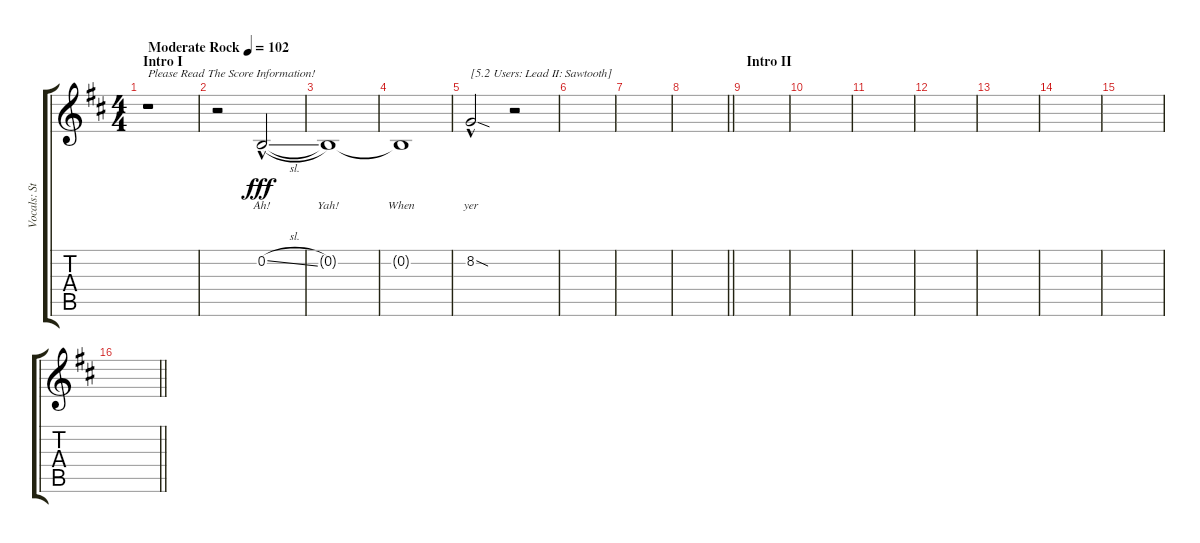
\track ("Vocals: Stephen" "Vocals: St") {instrument lead2sawtooth}
\staff {score tabs}
\tuning (E4 B3 G3 D3 A2 E2) {hide}
\ts (4 4)
\section ("" "Intro I")
\tempo (102 "Moderate Rock")
\clef g2
\ks d
r.1{txt "Please Read The Score Information!" dy fff instrument lead2sawtooth} |
r.2 0.2{sl hac}.2{lyrics (0 "Ah!") lyrics (1 "") lyrics (2 "") lyrics (3 "") lyrics (4 "")} |
0.2{t}.1{lyrics (0 "Yah!") lyrics (1 "") lyrics (2 "") lyrics (3 "") lyrics (4 "")} |
0.2{t}.1{lyrics (0 "When") lyrics (1 "") lyrics (2 "") lyrics (3 "") lyrics (4 "")} |
8.2{sod hac}.2{txt "[5.2 Users: Lead II: Sawtooth]" lyrics (0 "yer") lyrics (1 "") lyrics (2 "") lyrics (3 "") lyrics (4 "")} r.2 |
|
|
\barLineRight lightlight
|
\section ("" "Intro II")
|
|
|
|
|
|
|
\barLineRight lightlight
